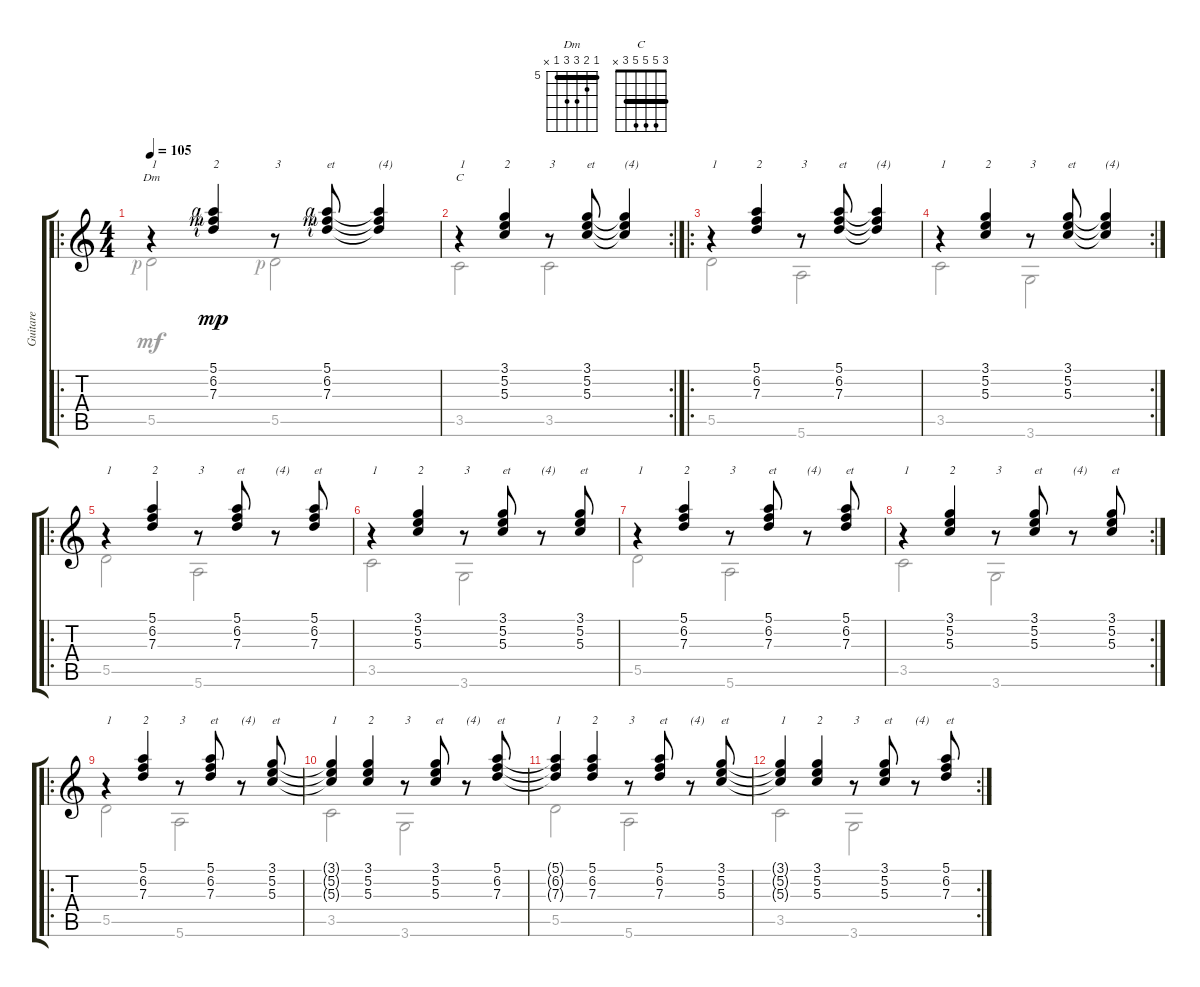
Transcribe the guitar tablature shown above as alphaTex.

\track ("Guitare" "Guitare") {instrument acousticguitarsteel}
\staff {score tabs}
\tuning (E4 B3 G3 D3 A2 E2) {hide}
\chord ("Dm" 5 6 7 7 5 x) {firstfret 5 barre 5}
\chord ("C" 3 5 5 5 3 x) {barre 3}
\voice
\ro
\ts (4 4)
\tempo 105
\clef g2
\ks c
r.4{ch "Dm" txt "1" dy mp instrument acousticguitarsteel} (5.1{rf 4} 6.2{rf 3} 7.3{rf 2}).4{txt "2"} r.8{txt "3"} (5.1{rf 4} 6.2{rf 3} 7.3{rf 2}).8{txt "et"} (5.1{t} 6.2{t} 7.3{t}).4{txt "(4)"} |
\rc 2
r.4{ch "C" txt "1"} (3.1 5.2 5.3).4{txt "2"} r.8{txt "3"} (3.1 5.2 5.3).8{txt "et"} (3.1{t} 5.2{t} 5.3{t}).4{txt "(4)"} |
\ro
r.4{txt "1"} (5.1 6.2 7.3).4{txt "2"} r.8{txt "3"} (5.1 6.2 7.3).8{txt "et"} (5.1{t} 6.2{t} 7.3{t}).4{txt "(4)"} |
\rc 2
r.4{txt "1"} (3.1 5.2 5.3).4{txt "2"} r.8{txt "3"} (3.1 5.2 5.3).8{txt "et"} (3.1{t} 5.2{t} 5.3{t}).4{txt "(4)"} |
\ro
r.4{txt "1"} (5.1 6.2 7.3).4{txt "2"} r.8{txt "3"} (5.1 6.2 7.3).8{txt "et"} r.8{txt "(4)"} (5.1 6.2 7.3).8{txt "et"} |
r.4{txt "1"} (3.1 5.2 5.3).4{txt "2"} r.8{txt "3"} (3.1 5.2 5.3).8{txt "et"} r.8{txt "(4)"} (3.1 5.2 5.3).8{txt "et"} |
r.4{txt "1"} (5.1 6.2 7.3).4{txt "2"} r.8{txt "3"} (5.1 6.2 7.3).8{txt "et"} r.8{txt "(4)"} (5.1 6.2 7.3).8{txt "et"} |
\rc 2
r.4{txt "1"} (3.1 5.2 5.3).4{txt "2"} r.8{txt "3"} (3.1 5.2 5.3).8{txt "et"} r.8{txt "(4)"} (3.1 5.2 5.3).8{txt "et"} |
\ro
r.4{txt "1"} (5.1 6.2 7.3).4{txt "2"} r.8{txt "3"} (5.1 6.2 7.3).8{txt "et"} r.8{txt "(4)"} (3.1 5.2 5.3).8{txt "et"} |
(3.1{t} 5.2{t} 5.3{t}).4{txt "1"} (3.1 5.2 5.3).4{txt "2"} r.8{txt "3"} (3.1 5.2 5.3).8{txt "et"} r.8{txt "(4)"} (5.1 6.2 7.3).8{txt "et"} |
(5.1{t} 6.2{t} 7.3{t}).4{txt "1"} (5.1 6.2 7.3).4{txt "2"} r.8{txt "3"} (5.1 6.2 7.3).8{txt "et"} r.8{txt "(4)"} (3.1 5.2 5.3).8{txt "et"} |
\rc 2
(3.1{t} 5.2{t} 5.3{t}).4{txt "1"} (3.1 5.2 5.3).4{txt "2"} r.8{txt "3"} (3.1 5.2 5.3).8{txt "et"} r.8{txt "(4)"} (5.1 6.2 7.3).8{txt "et"}
\voice
\clef g2
\ottava regular
\simile none
\ks c
5.5{rf 1}.2{dy mf} 5.5{rf 1}.2 |
3.5.2 3.5.2 |
5.5.2 5.6.2 |
3.5.2 3.6.2 |
5.5.2 5.6.2 |
3.5.2 3.6.2 |
5.5.2 5.6.2 |
3.5.2 3.6.2 |
5.5.2 5.6.2 |
3.5.2 3.6.2 |
5.5.2 5.6.2 |
3.5.2 3.6.2
